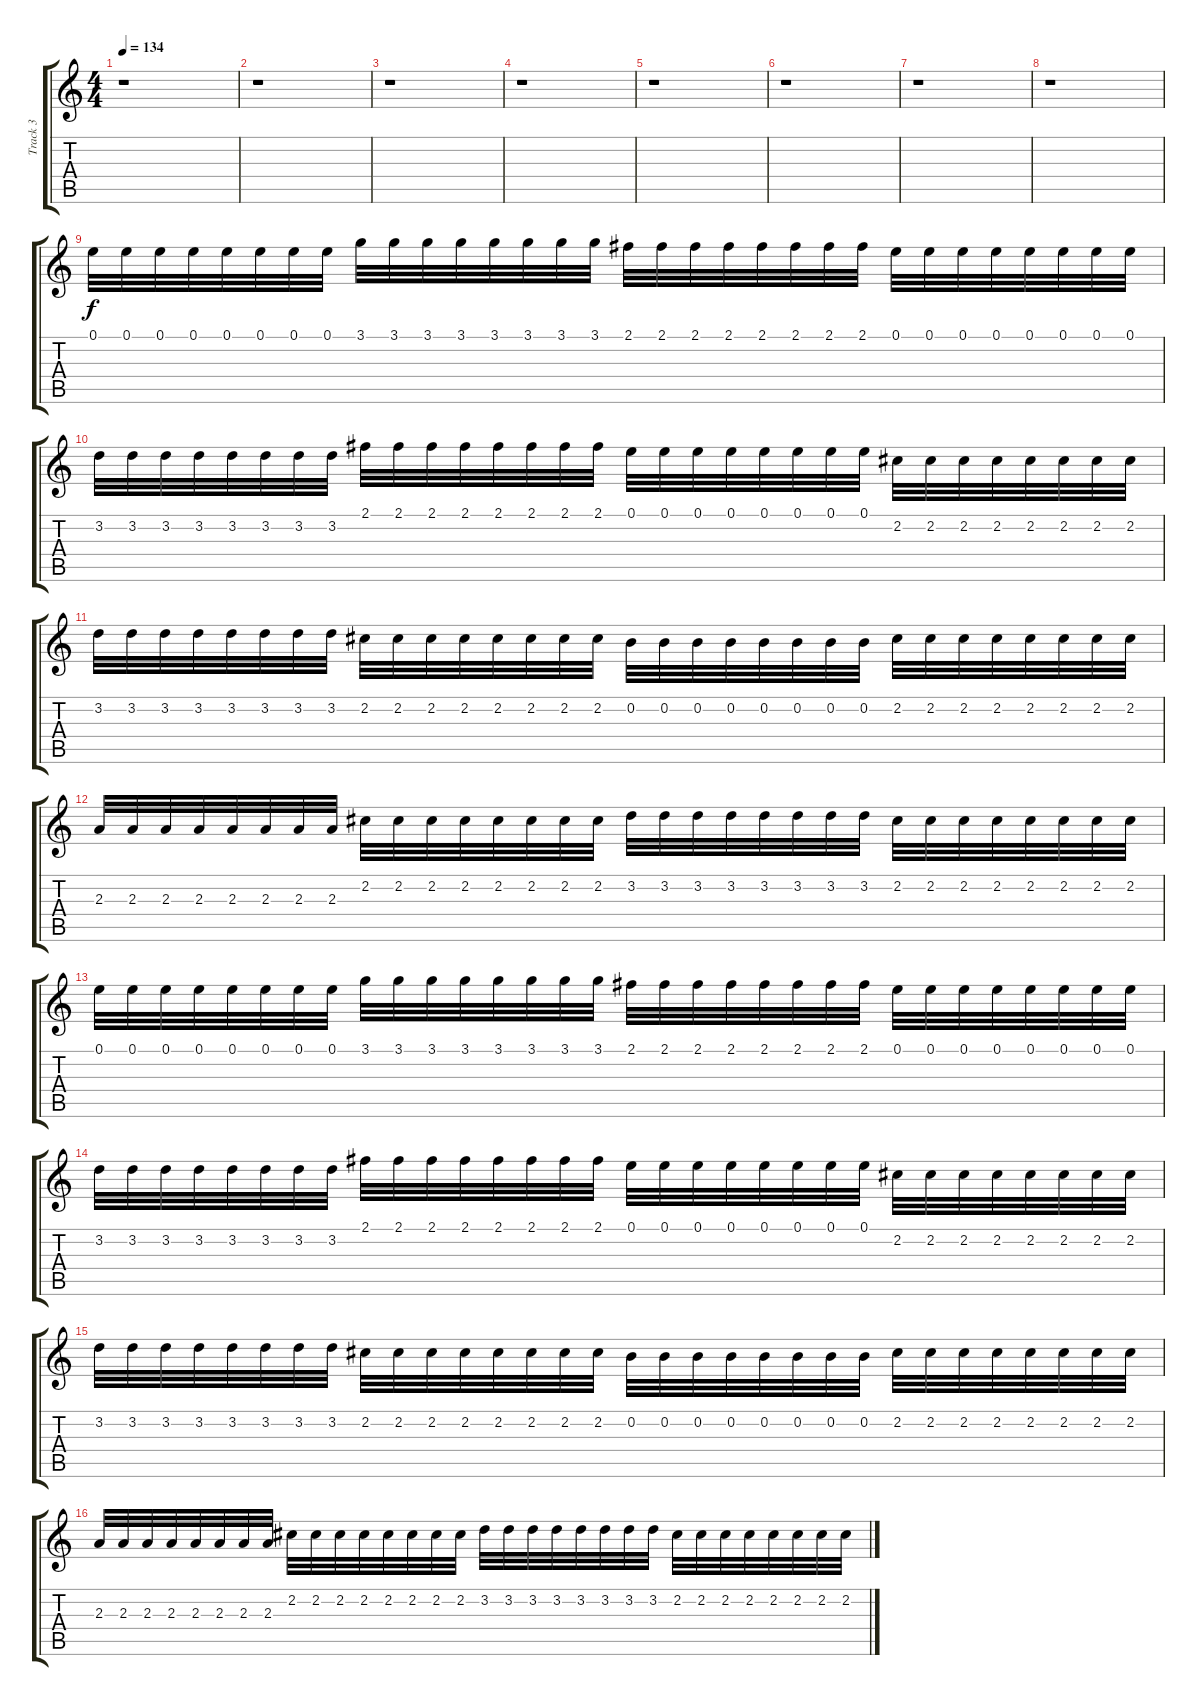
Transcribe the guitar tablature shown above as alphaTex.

\track ("Track 3" "Track 3") {instrument distortionguitar}
\staff {score tabs}
\tuning (E4 B3 G3 D3 A2 E2) {hide}
\ts (4 4)
\tempo 134
\clef g2
\ks c
r.1{dy f} |
r.1 |
r.1 |
r.1 |
r.1 |
r.1 |
r.1 |
r.1 |
0.1.32 0.1.32 0.1.32 0.1.32 0.1.32 0.1.32 0.1.32 0.1.32 3.1.32 3.1.32 3.1.32 3.1.32 3.1.32 3.1.32 3.1.32 3.1.32 2.1.32 2.1.32 2.1.32 2.1.32 2.1.32 2.1.32 2.1.32 2.1.32 0.1.32 0.1.32 0.1.32 0.1.32 0.1.32 0.1.32 0.1.32 0.1.32 |
3.2.32 3.2.32 3.2.32 3.2.32 3.2.32 3.2.32 3.2.32 3.2.32 2.1.32 2.1.32 2.1.32 2.1.32 2.1.32 2.1.32 2.1.32 2.1.32 0.1.32 0.1.32 0.1.32 0.1.32 0.1.32 0.1.32 0.1.32 0.1.32 2.2.32 2.2.32 2.2.32 2.2.32 2.2.32 2.2.32 2.2.32 2.2.32 |
3.2.32 3.2.32 3.2.32 3.2.32 3.2.32 3.2.32 3.2.32 3.2.32 2.2.32 2.2.32 2.2.32 2.2.32 2.2.32 2.2.32 2.2.32 2.2.32 0.2.32 0.2.32 0.2.32 0.2.32 0.2.32 0.2.32 0.2.32 0.2.32 2.2.32 2.2.32 2.2.32 2.2.32 2.2.32 2.2.32 2.2.32 2.2.32 |
2.3.32 2.3.32 2.3.32 2.3.32 2.3.32 2.3.32 2.3.32 2.3.32 2.2.32 2.2.32 2.2.32 2.2.32 2.2.32 2.2.32 2.2.32 2.2.32 3.2.32 3.2.32 3.2.32 3.2.32 3.2.32 3.2.32 3.2.32 3.2.32 2.2.32 2.2.32 2.2.32 2.2.32 2.2.32 2.2.32 2.2.32 2.2.32 |
0.1.32 0.1.32 0.1.32 0.1.32 0.1.32 0.1.32 0.1.32 0.1.32 3.1.32 3.1.32 3.1.32 3.1.32 3.1.32 3.1.32 3.1.32 3.1.32 2.1.32 2.1.32 2.1.32 2.1.32 2.1.32 2.1.32 2.1.32 2.1.32 0.1.32 0.1.32 0.1.32 0.1.32 0.1.32 0.1.32 0.1.32 0.1.32 |
3.2.32 3.2.32 3.2.32 3.2.32 3.2.32 3.2.32 3.2.32 3.2.32 2.1.32 2.1.32 2.1.32 2.1.32 2.1.32 2.1.32 2.1.32 2.1.32 0.1.32 0.1.32 0.1.32 0.1.32 0.1.32 0.1.32 0.1.32 0.1.32 2.2.32 2.2.32 2.2.32 2.2.32 2.2.32 2.2.32 2.2.32 2.2.32 |
3.2.32 3.2.32 3.2.32 3.2.32 3.2.32 3.2.32 3.2.32 3.2.32 2.2.32 2.2.32 2.2.32 2.2.32 2.2.32 2.2.32 2.2.32 2.2.32 0.2.32 0.2.32 0.2.32 0.2.32 0.2.32 0.2.32 0.2.32 0.2.32 2.2.32 2.2.32 2.2.32 2.2.32 2.2.32 2.2.32 2.2.32 2.2.32 |
2.3.32 2.3.32 2.3.32 2.3.32 2.3.32 2.3.32 2.3.32 2.3.32 2.2.32 2.2.32 2.2.32 2.2.32 2.2.32 2.2.32 2.2.32 2.2.32 3.2.32 3.2.32 3.2.32 3.2.32 3.2.32 3.2.32 3.2.32 3.2.32 2.2.32 2.2.32 2.2.32 2.2.32 2.2.32 2.2.32 2.2.32 2.2.32
